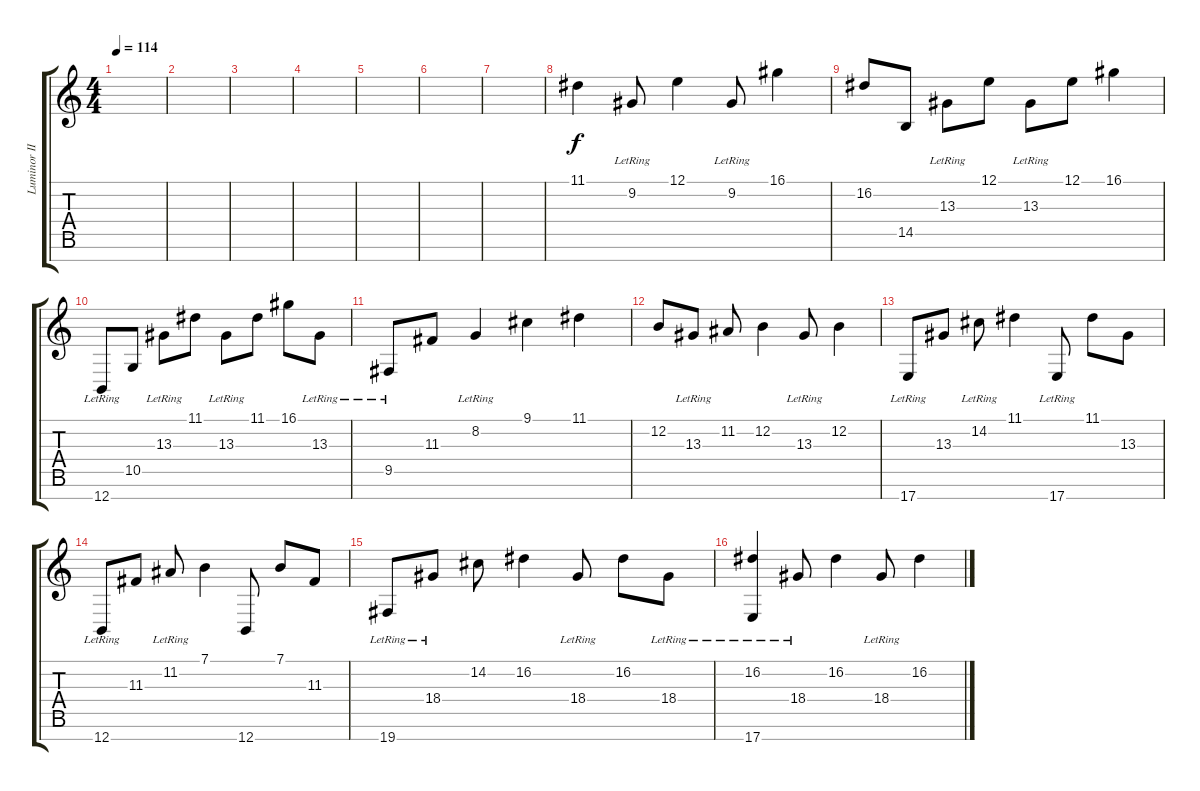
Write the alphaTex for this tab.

\track ("Luminor II" "Luminor II") {instrument acousticgrandpiano}
\staff {score tabs}
\tuning (E4 B3 G3 D3 A2 E2 B1) {hide}
\ts (4 4)
\tempo 114
\clef g2
\ks c
|
|
|
|
|
|
|
11.1.4 9.2{lr}.8 12.1.4 9.2{lr}.8 16.1.4 |
16.2.8 14.5.8 13.3{lr}.8 12.1.8 13.3{lr}.8 12.1.8 16.1.4 |
12.7{lr}.8 10.5.8 13.3{lr}.8 11.1.8 13.3{lr}.8 11.1.8 16.1.8 13.3{lr}.8 |
9.5{lr}.8 11.3.8 8.2{lr}.4 9.1.4 11.1.4 |
12.2.8 13.3{lr}.8 11.2.8 12.2.4 13.3{lr}.8 12.2.4 |
17.7{lr}.8 13.3.8 14.2{lr}.8 11.1.4 17.7{lr}.8 11.1.8 13.3.8 |
12.7{lr}.8 11.3.8 11.2{lr}.8 7.1.4 12.7.8 7.1.8 11.3.8 |
19.7{lr}.8 18.4{lr}.8 14.2.8 16.2.4 18.4{lr}.8 16.2.8 18.4{lr}.8 |
(16.2 17.7{lr}).4 18.4{lr}.8 16.2.4 18.4{lr}.8 16.2.4
